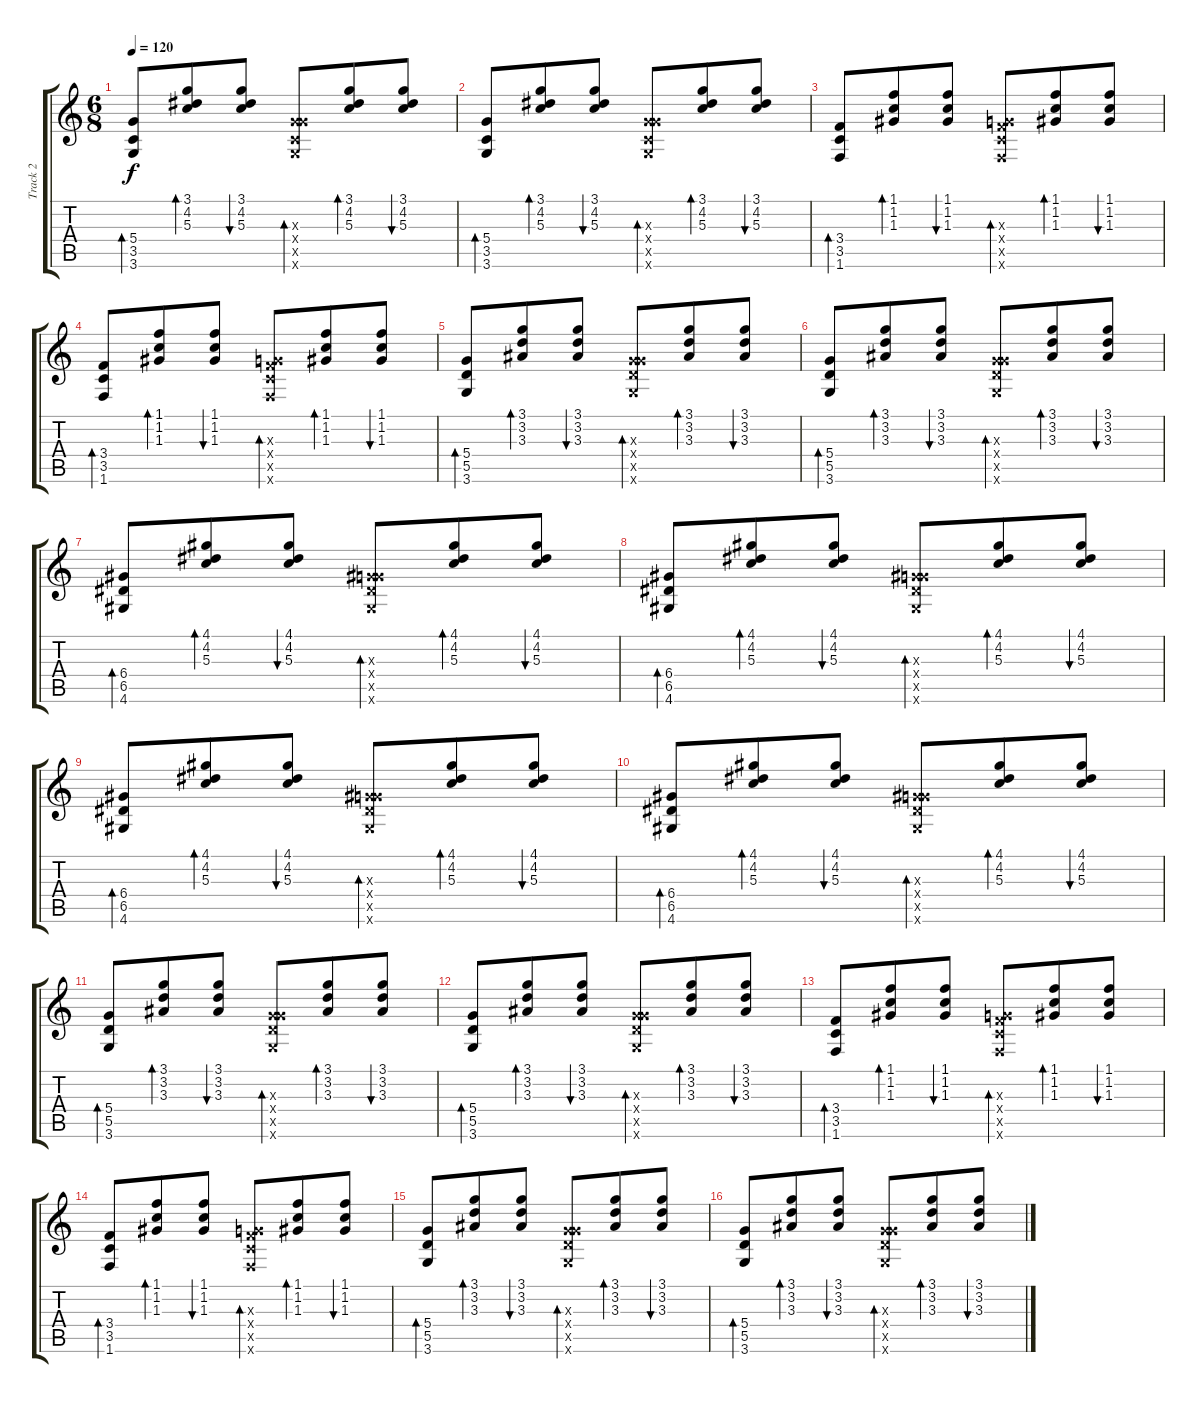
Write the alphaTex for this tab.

\track ("Track 2" "Track 2") {instrument acousticguitarsteel}
\staff {score tabs}
\tuning (E4 B3 G3 D3 A2 E2) {hide}
\ts (6 8)
\tempo 120
\clef g2
\ks c
(5.4 3.5 3.6).8{bd 60 dy f} (3.1 4.2 5.3).8{bd 60} (3.1 4.2 5.3).8{bu 60} (0.3{x} 5.4{x} 3.5{x} 3.6{x}).8{bd 60} (3.1 4.2 5.3).8{bd 60} (3.1 4.2 5.3).8{bu 60} |
(5.4 3.5 3.6).8{bd 60} (3.1 4.2 5.3).8{bd 60} (3.1 4.2 5.3).8{bu 60} (0.3{x} 5.4{x} 3.5{x} 3.6{x}).8{bd 60} (3.1 4.2 5.3).8{bd 60} (3.1 4.2 5.3).8{bu 60} |
(3.4 3.5 1.6).8{bd 60} (1.1 1.2 1.3).8{bd 60} (1.1 1.2 1.3).8{bu 60} (0.3{x} 3.4{x} 3.5{x} 1.6{x}).8{bd 60} (1.1 1.2 1.3).8{bd 60} (1.1 1.2 1.3).8{bu 60} |
(3.4 3.5 1.6).8{bd 60} (1.1 1.2 1.3).8{bd 60} (1.1 1.2 1.3).8{bu 60} (0.3{x} 3.4{x} 3.5{x} 1.6{x}).8{bd 60} (1.1 1.2 1.3).8{bd 60} (1.1 1.2 1.3).8{bu 60} |
(5.4 5.5 3.6).8{bd 60} (3.1 3.2 3.3).8{bd 60} (3.1 3.2 3.3).8{bu 60} (0.3{x} 5.4{x} 5.5{x} 3.6{x}).8{bd 60} (3.1 3.2 3.3).8{bd 60} (3.1 3.2 3.3).8{bu 60} |
(5.4 5.5 3.6).8{bd 60} (3.1 3.2 3.3).8{bd 60} (3.1 3.2 3.3).8{bu 60} (0.3{x} 5.4{x} 5.5{x} 3.6{x}).8{bd 60} (3.1 3.2 3.3).8{bd 60} (3.1 3.2 3.3).8{bu 60} |
(6.4 6.5 4.6).8{bd 60} (4.1 4.2 5.3).8{bd 60} (4.1 4.2 5.3).8{bu 60} (0.3{x} 6.4{x} 6.5{x} 4.6{x}).8{bd 60} (4.1 4.2 5.3).8{bd 60} (4.1 4.2 5.3).8{bu 60} |
(6.4 6.5 4.6).8{bd 60} (4.1 4.2 5.3).8{bd 60} (4.1 4.2 5.3).8{bu 60} (0.3{x} 6.4{x} 6.5{x} 4.6{x}).8{bd 60} (4.1 4.2 5.3).8{bd 60} (4.1 4.2 5.3).8{bu 60} |
(6.4 6.5 4.6).8{bd 60} (4.1 4.2 5.3).8{bd 60} (4.1 4.2 5.3).8{bu 60} (0.3{x} 6.4{x} 6.5{x} 4.6{x}).8{bd 60} (4.1 4.2 5.3).8{bd 60} (4.1 4.2 5.3).8{bu 60} |
(6.4 6.5 4.6).8{bd 60} (4.1 4.2 5.3).8{bd 60} (4.1 4.2 5.3).8{bu 60} (0.3{x} 6.4{x} 6.5{x} 4.6{x}).8{bd 60} (4.1 4.2 5.3).8{bd 60} (4.1 4.2 5.3).8{bu 60} |
(5.4 5.5 3.6).8{bd 60} (3.1 3.2 3.3).8{bd 60} (3.1 3.2 3.3).8{bu 60} (0.3{x} 5.4{x} 5.5{x} 3.6{x}).8{bd 60} (3.1 3.2 3.3).8{bd 60} (3.1 3.2 3.3).8{bu 60} |
(5.4 5.5 3.6).8{bd 60} (3.1 3.2 3.3).8{bd 60} (3.1 3.2 3.3).8{bu 60} (0.3{x} 5.4{x} 5.5{x} 3.6{x}).8{bd 60} (3.1 3.2 3.3).8{bd 60} (3.1 3.2 3.3).8{bu 60} |
(3.4 3.5 1.6).8{bd 60} (1.1 1.2 1.3).8{bd 60} (1.1 1.2 1.3).8{bu 60} (0.3{x} 3.4{x} 3.5{x} 1.6{x}).8{bd 60} (1.1 1.2 1.3).8{bd 60} (1.1 1.2 1.3).8{bu 60} |
(3.4 3.5 1.6).8{bd 60} (1.1 1.2 1.3).8{bd 60} (1.1 1.2 1.3).8{bu 60} (0.3{x} 3.4{x} 3.5{x} 1.6{x}).8{bd 60} (1.1 1.2 1.3).8{bd 60} (1.1 1.2 1.3).8{bu 60} |
(5.4 5.5 3.6).8{bd 60} (3.1 3.2 3.3).8{bd 60} (3.1 3.2 3.3).8{bu 60} (0.3{x} 5.4{x} 5.5{x} 3.6{x}).8{bd 60} (3.1 3.2 3.3).8{bd 60} (3.1 3.2 3.3).8{bu 60} |
(5.4 5.5 3.6).8{bd 60} (3.1 3.2 3.3).8{bd 60} (3.1 3.2 3.3).8{bu 60} (0.3{x} 5.4{x} 5.5{x} 3.6{x}).8{bd 60} (3.1 3.2 3.3).8{bd 60} (3.1 3.2 3.3).8{bu 60}
